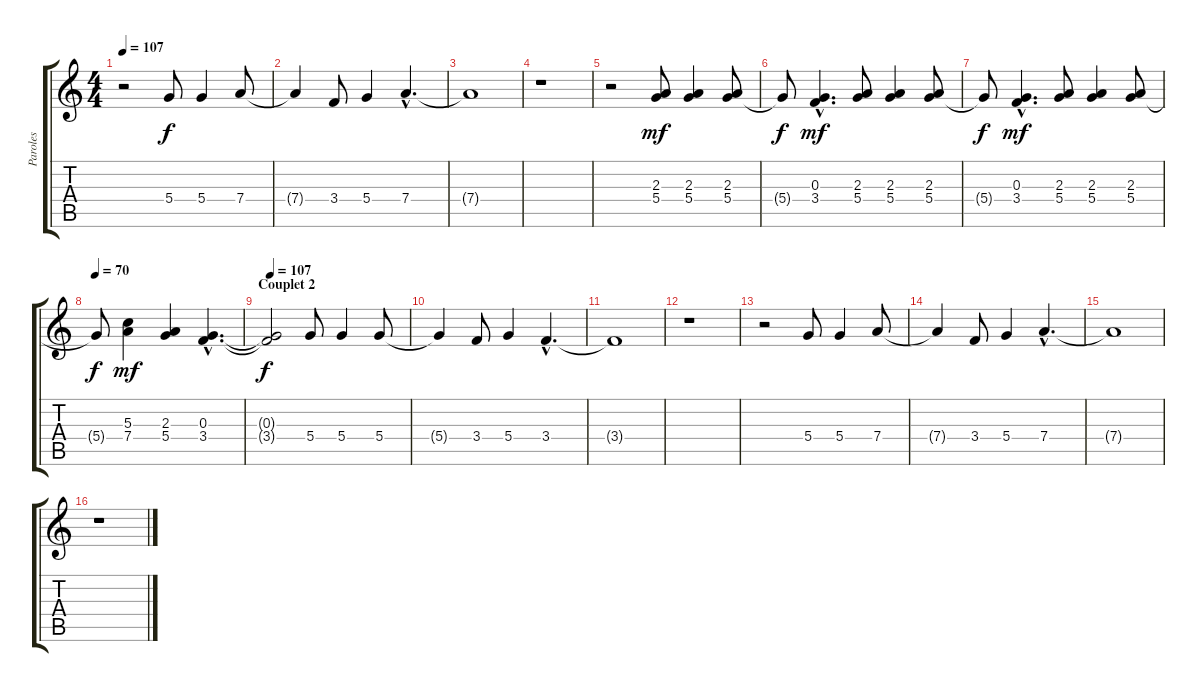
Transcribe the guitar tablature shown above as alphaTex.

\track ("Paroles" "Paroles") {instrument fretlessbass}
\staff {score tabs}
\tuning (E4 B3 G3 D3 A2 E2) {hide}
\ts (4 4)
\tempo 107
\clef g2
\ks c
r.2{dy f} 5.4.8 5.4.4 7.4.8 |
7.4{t}.4 3.4.8 5.4.4 7.4{hac}.4{d} |
7.4{t}.1 |
r.1 |
r.2 (2.3 5.4).8{dy mf} (2.3 5.4).4 (2.3 5.4).8 |
5.4{t}.8{dy f} (0.3{hac} 3.4{hac}).4{d dy mf} (2.3 5.4).8 (2.3 5.4).4 (2.3 5.4).8 |
5.4{t}.8{dy f} (0.3{hac} 3.4{hac}).4{d dy mf} (2.3 5.4).8 (2.3 5.4).4 (2.3 5.4).8 |
\tempo 70
5.4{t}.8{dy f} (5.3 7.4).4{dy mf} (2.3 5.4).4 (0.3{hac} 3.4{hac}).4{d} |
\section ("" "Couplet 2")
\tempo 107
(0.3{t} 3.4{t}).2{dy f} 5.4.8 5.4.4 5.4.8 |
5.4{t}.4 3.4.8 5.4.4 3.4{hac}.4{d} |
3.4{t}.1 |
r.1 |
r.2 5.4.8 5.4.4 7.4.8 |
7.4{t}.4 3.4.8 5.4.4 7.4{hac}.4{d} |
7.4{t}.1 |
r.1
